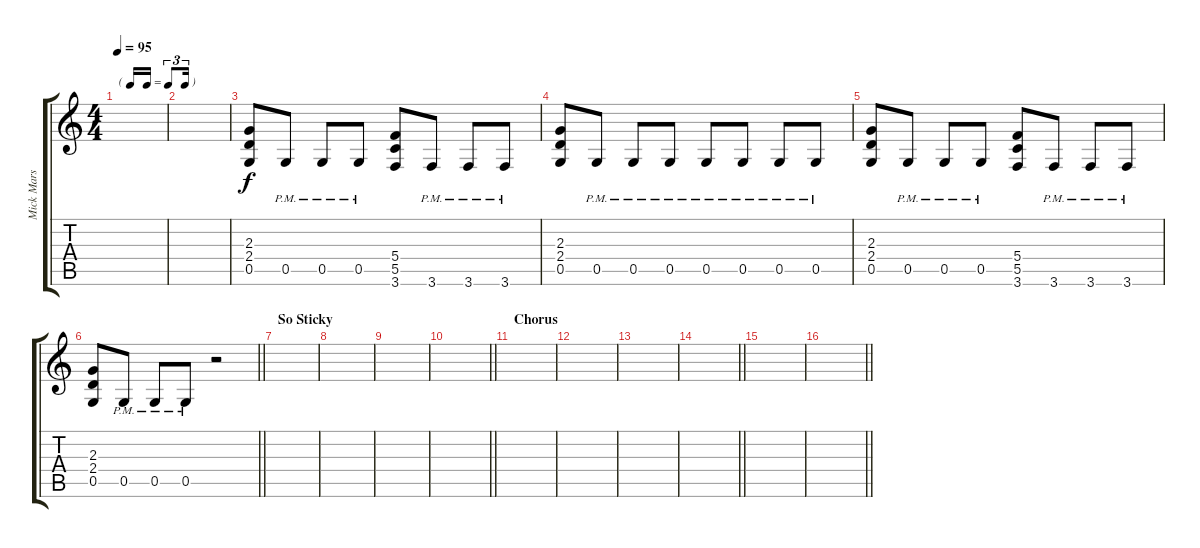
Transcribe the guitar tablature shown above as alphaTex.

\track ("Mick Mars Prod" "Mick Mars ") {instrument distortionguitar}
\staff {score tabs}
\tuning (D4 A3 F3 C3 G2 D2) {hide}
\ts (4 4)
\tf triplet16th
\tempo 95
\clef g2
\ks c
|
|
(2.3 2.4 0.5).8 0.5{pm}.8 0.5{pm}.8 0.5{pm}.8 (5.4 5.5 3.6).8 3.6{pm}.8 3.6{pm}.8 3.6{pm}.8 |
(2.3 2.4 0.5).8 0.5{pm}.8 0.5{pm}.8 0.5{pm}.8 0.5{pm}.8 0.5{pm}.8 0.5{pm}.8 0.5{pm}.8 |
(2.3 2.4 0.5).8 0.5{pm}.8 0.5{pm}.8 0.5{pm}.8 (5.4 5.5 3.6).8 3.6{pm}.8 3.6{pm}.8 3.6{pm}.8 |
\barLineRight lightlight
(2.3 2.4 0.5).8 0.5{pm}.8 0.5{pm}.8 0.5{pm}.8 r.2 |
\section ("" "So Sticky")
|
|
|
\barLineRight lightlight
|
\section ("" "Chorus")
|
|
|
\barLineRight lightlight
|
|
\barLineRight lightlight
